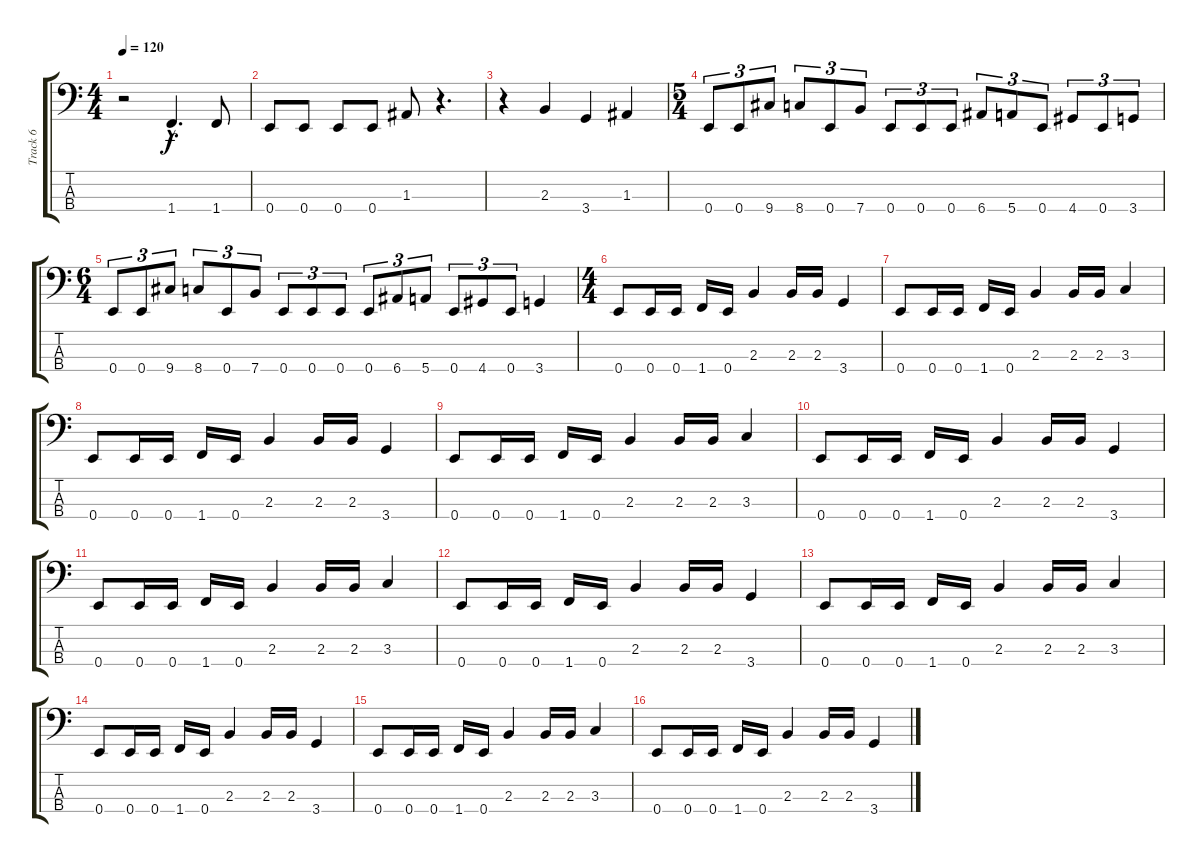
\track ("Track 6" "Track 6") {instrument electricbassfinger}
\staff {score tabs}
\tuning (G2 D2 A1 E1) {hide}
\ts (4 4)
\tempo 120
\clef f4
\ks c
r.2{dy f} 1.4{hac}.4{d} 1.4.8 |
0.4.8{instrument slapbass2} 0.4.8 0.4.8 0.4.8 1.3.8 r.4{d} |
r.4 2.3.4 3.4.4 1.3.4 |
\ts (5 4)
0.4.8{tu (3 2) instrument electricbassfinger} 0.4.8{tu (3 2)} 9.4.8{tu (3 2)} 8.4.8{tu (3 2)} 0.4.8{tu (3 2)} 7.4.8{tu (3 2)} 0.4.8{tu (3 2)} 0.4.8{tu (3 2)} 0.4.8{tu (3 2)} 6.4.8{tu (3 2)} 5.4.8{tu (3 2)} 0.4.8{tu (3 2)} 4.4.8{tu (3 2)} 0.4.8{tu (3 2)} 3.4.8{tu (3 2)} |
\ts (6 4)
0.4.8{tu (3 2)} 0.4.8{tu (3 2)} 9.4.8{tu (3 2)} 8.4.8{tu (3 2)} 0.4.8{tu (3 2)} 7.4.8{tu (3 2)} 0.4.8{tu (3 2)} 0.4.8{tu (3 2)} 0.4.8{tu (3 2)} 0.4.8{tu (3 2)} 6.4.8{tu (3 2)} 5.4.8{tu (3 2)} 0.4.8{tu (3 2)} 4.4.8{tu (3 2)} 0.4.8{tu (3 2)} 3.4.4 |
\ts (4 4)
0.4.8 0.4.16 0.4.16 1.4.16 0.4.16 2.3.4 2.3.16 2.3.16 3.4.4 |
0.4.8 0.4.16 0.4.16 1.4.16 0.4.16 2.3.4 2.3.16 2.3.16 3.3.4 |
0.4.8 0.4.16 0.4.16 1.4.16 0.4.16 2.3.4 2.3.16 2.3.16 3.4.4 |
0.4.8 0.4.16 0.4.16 1.4.16 0.4.16 2.3.4 2.3.16 2.3.16 3.3.4 |
0.4.8 0.4.16 0.4.16 1.4.16 0.4.16 2.3.4 2.3.16 2.3.16 3.4.4 |
0.4.8 0.4.16 0.4.16 1.4.16 0.4.16 2.3.4 2.3.16 2.3.16 3.3.4 |
0.4.8 0.4.16 0.4.16 1.4.16 0.4.16 2.3.4 2.3.16 2.3.16 3.4.4 |
0.4.8 0.4.16 0.4.16 1.4.16 0.4.16 2.3.4 2.3.16 2.3.16 3.3.4 |
0.4.8 0.4.16 0.4.16 1.4.16 0.4.16 2.3.4 2.3.16 2.3.16 3.4.4 |
0.4.8 0.4.16 0.4.16 1.4.16 0.4.16 2.3.4 2.3.16 2.3.16 3.3.4 |
0.4.8 0.4.16 0.4.16 1.4.16 0.4.16 2.3.4 2.3.16 2.3.16 3.4.4
